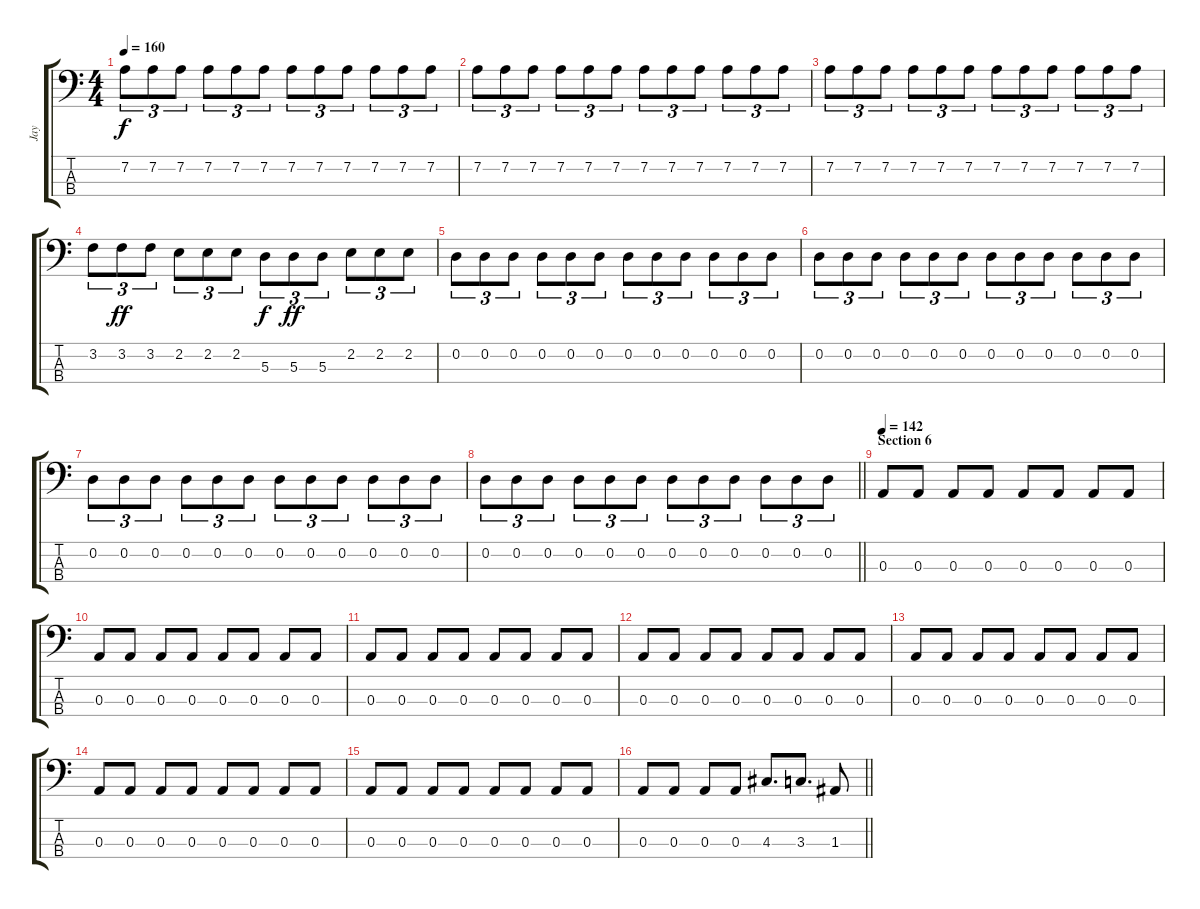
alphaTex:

\track ("Jay" "Jay") {instrument electricbasspick}
\staff {score tabs}
\tuning (G2 D2 A1 E1) {hide}
\ts (4 4)
\tempo 160
\clef f4
\ks c
7.2.8{tu (3 2) dy f} 7.2.8{tu (3 2)} 7.2.8{tu (3 2)} 7.2.8{tu (3 2)} 7.2.8{tu (3 2)} 7.2.8{tu (3 2)} 7.2.8{tu (3 2)} 7.2.8{tu (3 2)} 7.2.8{tu (3 2)} 7.2.8{tu (3 2)} 7.2.8{tu (3 2)} 7.2.8{tu (3 2)} |
7.2.8{tu (3 2)} 7.2.8{tu (3 2)} 7.2.8{tu (3 2)} 7.2.8{tu (3 2)} 7.2.8{tu (3 2)} 7.2.8{tu (3 2)} 7.2.8{tu (3 2)} 7.2.8{tu (3 2)} 7.2.8{tu (3 2)} 7.2.8{tu (3 2)} 7.2.8{tu (3 2)} 7.2.8{tu (3 2)} |
7.2.8{tu (3 2)} 7.2.8{tu (3 2)} 7.2.8{tu (3 2)} 7.2.8{tu (3 2)} 7.2.8{tu (3 2)} 7.2.8{tu (3 2)} 7.2.8{tu (3 2)} 7.2.8{tu (3 2)} 7.2.8{tu (3 2)} 7.2.8{tu (3 2)} 7.2.8{tu (3 2)} 7.2.8{tu (3 2)} |
3.2.8{tu (3 2)} 3.2.8{tu (3 2) dy ff} 3.2.8{tu (3 2)} 2.2.8{tu (3 2)} 2.2.8{tu (3 2)} 2.2.8{tu (3 2)} 5.3.8{tu (3 2) dy f} 5.3.8{tu (3 2) dy ff} 5.3.8{tu (3 2)} 2.2.8{tu (3 2)} 2.2.8{tu (3 2)} 2.2.8{tu (3 2)} |
0.2.8{tu (3 2)} 0.2.8{tu (3 2)} 0.2.8{tu (3 2)} 0.2.8{tu (3 2)} 0.2.8{tu (3 2)} 0.2.8{tu (3 2)} 0.2.8{tu (3 2)} 0.2.8{tu (3 2)} 0.2.8{tu (3 2)} 0.2.8{tu (3 2)} 0.2.8{tu (3 2)} 0.2.8{tu (3 2)} |
0.2.8{tu (3 2)} 0.2.8{tu (3 2)} 0.2.8{tu (3 2)} 0.2.8{tu (3 2)} 0.2.8{tu (3 2)} 0.2.8{tu (3 2)} 0.2.8{tu (3 2)} 0.2.8{tu (3 2)} 0.2.8{tu (3 2)} 0.2.8{tu (3 2)} 0.2.8{tu (3 2)} 0.2.8{tu (3 2)} |
0.2.8{tu (3 2)} 0.2.8{tu (3 2)} 0.2.8{tu (3 2)} 0.2.8{tu (3 2)} 0.2.8{tu (3 2)} 0.2.8{tu (3 2)} 0.2.8{tu (3 2)} 0.2.8{tu (3 2)} 0.2.8{tu (3 2)} 0.2.8{tu (3 2)} 0.2.8{tu (3 2)} 0.2.8{tu (3 2)} |
\barLineRight lightlight
0.2.8{tu (3 2)} 0.2.8{tu (3 2)} 0.2.8{tu (3 2)} 0.2.8{tu (3 2)} 0.2.8{tu (3 2)} 0.2.8{tu (3 2)} 0.2.8{tu (3 2)} 0.2.8{tu (3 2)} 0.2.8{tu (3 2)} 0.2.8{tu (3 2)} 0.2.8{tu (3 2)} 0.2.8{tu (3 2)} |
\section ("" "Section 6")
\tempo 142
0.3.8 0.3.8 0.3.8 0.3.8 0.3.8 0.3.8 0.3.8 0.3.8 |
0.3.8 0.3.8 0.3.8 0.3.8 0.3.8 0.3.8 0.3.8 0.3.8 |
0.3.8 0.3.8 0.3.8 0.3.8 0.3.8 0.3.8 0.3.8 0.3.8 |
0.3.8 0.3.8 0.3.8 0.3.8 0.3.8 0.3.8 0.3.8 0.3.8 |
0.3.8 0.3.8 0.3.8 0.3.8 0.3.8 0.3.8 0.3.8 0.3.8 |
0.3.8 0.3.8 0.3.8 0.3.8 0.3.8 0.3.8 0.3.8 0.3.8 |
0.3.8 0.3.8 0.3.8 0.3.8 0.3.8 0.3.8 0.3.8 0.3.8 |
\barLineRight lightlight
0.3.8 0.3.8 0.3.8 0.3.8 4.3.8{d} 3.3.8{d} 1.3.8
